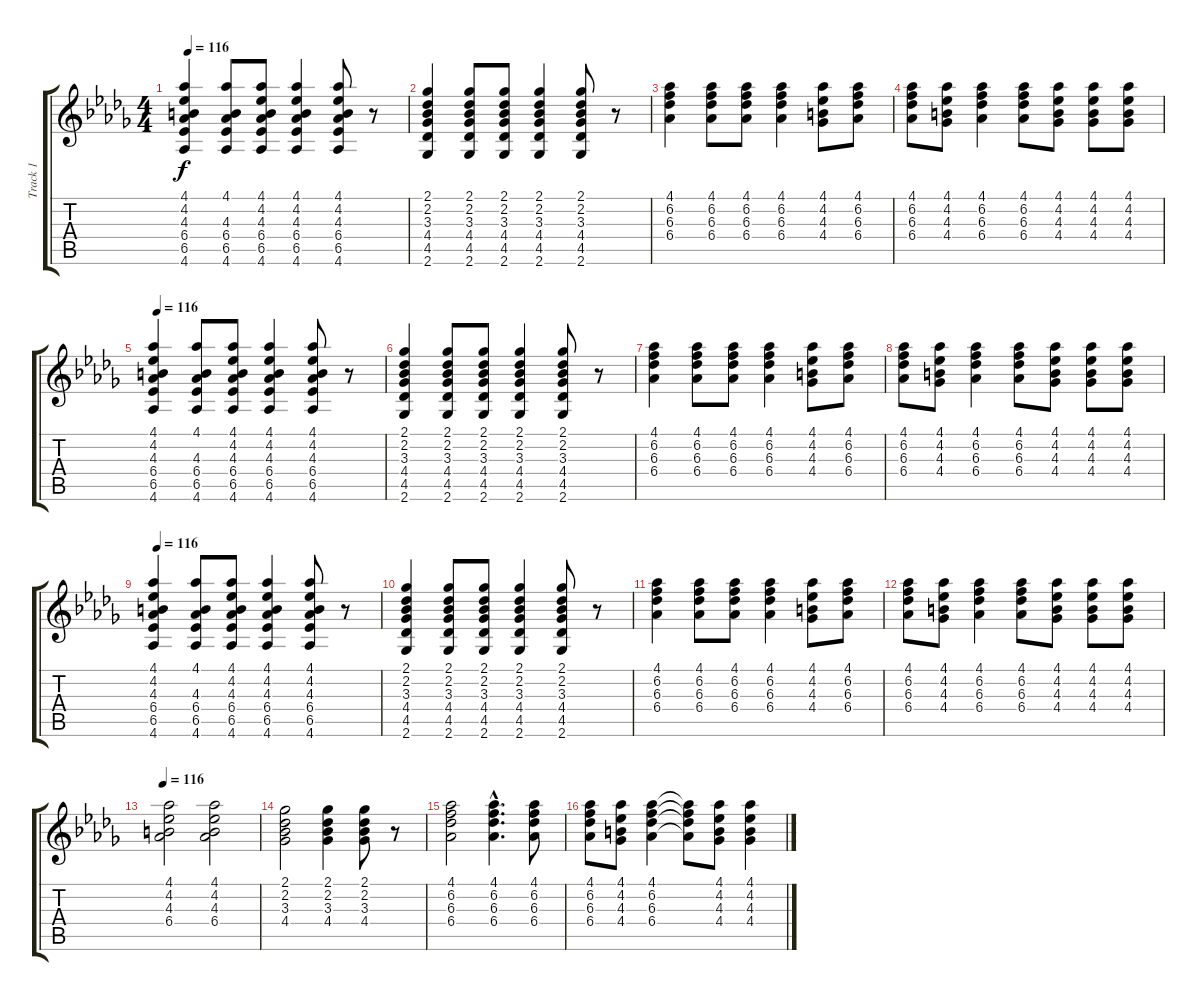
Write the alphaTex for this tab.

\track ("Track 1" "Track 1") {instrument electricguitarclean}
\staff {score tabs}
\tuning (E4 B3 G3 D3 A2 E2) {hide}
\ts (4 4)
\tempo 116
\clef g2
\ks db
(4.1 4.2 4.3 6.4 6.5 4.6).4{dy f} (4.1 4.3 6.4 6.5 4.6).8 (4.1 4.2 4.3 6.4 6.5 4.6).8 (4.1 4.2 4.3 6.4 6.5 4.6).4 (4.1 4.2 4.3 6.4 6.5 4.6).8 r.8 |
(2.1 2.2 3.3 4.4 4.5 2.6).4 (2.1 2.2 3.3 4.4 4.5 2.6).8 (2.1 2.2 3.3 4.4 4.5 2.6).8 (2.1 2.2 3.3 4.4 4.5 2.6).4 (2.1 2.2 3.3 4.4 4.5 2.6).8 r.8 |
(4.1 6.2 6.3 6.4).4 (4.1 6.2 6.3 6.4).8 (4.1 6.2 6.3 6.4).8 (4.1 6.2 6.3 6.4).4 (4.1 4.2 4.3 4.4).8 (4.1 6.2 6.3 6.4).8 |
(4.1 6.2 6.3 6.4).8 (4.1 4.2 4.3 4.4).8 (4.1 6.2 6.3 6.4).4 (4.1 6.2 6.3 6.4).8 (4.1 4.2 4.3 4.4).8 (4.1 4.2 4.3 4.4).8 (4.1 4.2 4.3 4.4).8 |
\tempo 116
(4.1 4.2 4.3 6.4 6.5 4.6).4 (4.1 4.3 6.4 6.5 4.6).8 (4.1 4.2 4.3 6.4 6.5 4.6).8 (4.1 4.2 4.3 6.4 6.5 4.6).4 (4.1 4.2 4.3 6.4 6.5 4.6).8 r.8 |
(2.1 2.2 3.3 4.4 4.5 2.6).4 (2.1 2.2 3.3 4.4 4.5 2.6).8 (2.1 2.2 3.3 4.4 4.5 2.6).8 (2.1 2.2 3.3 4.4 4.5 2.6).4 (2.1 2.2 3.3 4.4 4.5 2.6).8 r.8 |
(4.1 6.2 6.3 6.4).4 (4.1 6.2 6.3 6.4).8 (4.1 6.2 6.3 6.4).8 (4.1 6.2 6.3 6.4).4 (4.1 4.2 4.3 4.4).8 (4.1 6.2 6.3 6.4).8 |
(4.1 6.2 6.3 6.4).8 (4.1 4.2 4.3 4.4).8 (4.1 6.2 6.3 6.4).4 (4.1 6.2 6.3 6.4).8 (4.1 4.2 4.3 4.4).8 (4.1 4.2 4.3 4.4).8 (4.1 4.2 4.3 4.4).8 |
\tempo 116
(4.1 4.2 4.3 6.4 6.5 4.6).4 (4.1 4.3 6.4 6.5 4.6).8 (4.1 4.2 4.3 6.4 6.5 4.6).8 (4.1 4.2 4.3 6.4 6.5 4.6).4 (4.1 4.2 4.3 6.4 6.5 4.6).8 r.8 |
(2.1 2.2 3.3 4.4 4.5 2.6).4 (2.1 2.2 3.3 4.4 4.5 2.6).8 (2.1 2.2 3.3 4.4 4.5 2.6).8 (2.1 2.2 3.3 4.4 4.5 2.6).4 (2.1 2.2 3.3 4.4 4.5 2.6).8 r.8 |
(4.1 6.2 6.3 6.4).4 (4.1 6.2 6.3 6.4).8 (4.1 6.2 6.3 6.4).8 (4.1 6.2 6.3 6.4).4 (4.1 4.2 4.3 4.4).8 (4.1 6.2 6.3 6.4).8 |
(4.1 6.2 6.3 6.4).8 (4.1 4.2 4.3 4.4).8 (4.1 6.2 6.3 6.4).4 (4.1 6.2 6.3 6.4).8 (4.1 4.2 4.3 4.4).8 (4.1 4.2 4.3 4.4).8 (4.1 4.2 4.3 4.4).8 |
\tempo 116
(4.1 4.2 4.3 6.4).2{instrument electricguitarclean} (4.1 4.2 4.3 6.4).2 |
(2.1 2.2 3.3 4.4).2 (2.1 2.2 3.3 4.4).4 (2.1 2.2 3.3 4.4).8 r.8 |
(4.1 6.2 6.3 6.4).2 (4.1{hac} 6.2{hac} 6.3{hac} 6.4{hac}).4{d} (4.1 6.2 6.3 6.4).8 |
(4.1 6.2 6.3 6.4).8 (4.1 4.2 4.3 4.4).8 (4.1 6.2 6.3 6.4).4 (4.1{t} 6.2{t} 6.3{t} 6.4{t}).8 (4.1 4.2 4.3 4.4).8 (4.1 4.2 4.3 4.4).4
